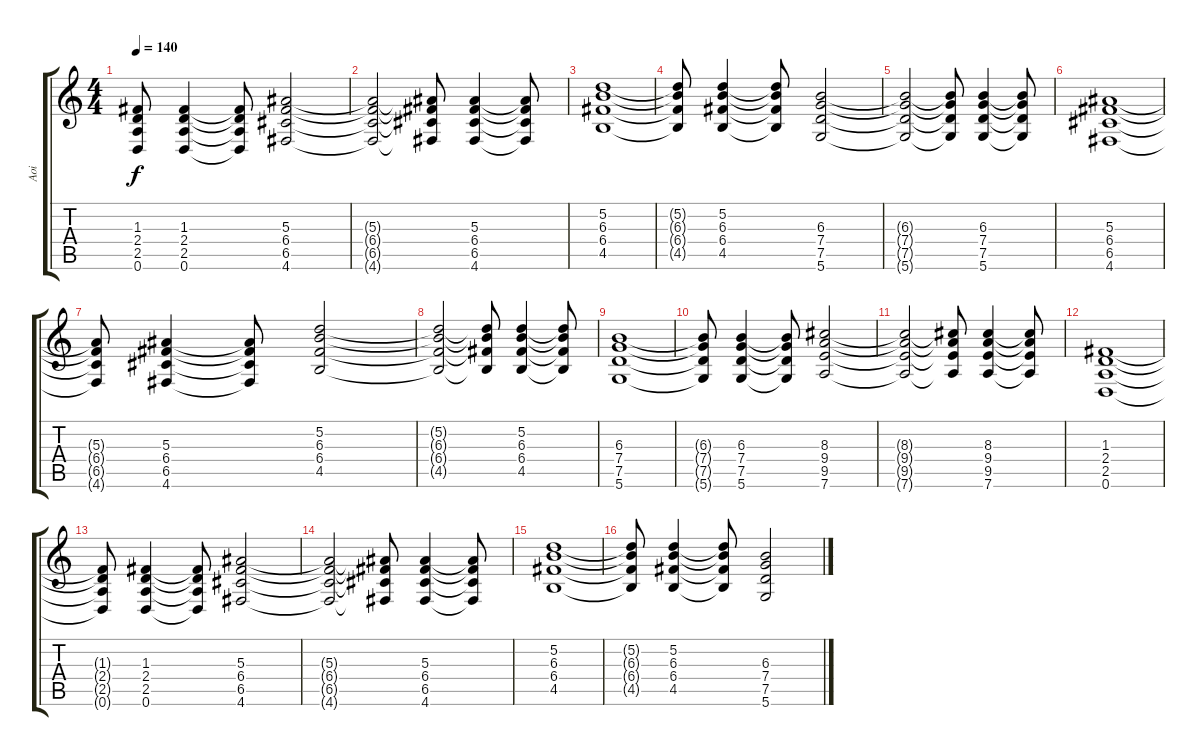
\track ("Aoi" "Aoi") {instrument distortionguitar}
\staff {score tabs}
\tuning (D4 A3 F3 C3 G2 D2) {hide}
\ts (4 4)
\tempo 140
\clef g2
\ks c
(1.3{t} 2.4{t} 2.5{t} 0.6{t}).8{dy f} (1.3 2.4 2.5 0.6).4 (1.3{t} 2.4{t} 2.5{t} 0.6{t}).8 (5.3 6.4 6.5 4.6).2 |
(5.3{t} 6.4{t} 6.5{t} 4.6{t}).2 (5.3{t} 6.4{t} 6.5{t} 4.6{t}).8 (5.3 6.4 6.5 4.6).4 (5.3{t} 6.4{t} 6.5{t} 4.6{t}).8 |
(5.2 6.3 6.4 4.5).1 |
(5.2{t} 6.3{t} 6.4{t} 4.5{t}).8 (5.2 6.3 6.4 4.5).4 (5.2{t} 6.3{t} 6.4{t} 4.5{t}).8 (6.3 7.4 7.5 5.6).2 |
(6.3{t} 7.4{t} 7.5{t} 5.6{t}).2 (6.3{t} 7.4{t} 7.5{t} 5.6{t}).8 (6.3 7.4 7.5 5.6).4 (6.3{t} 7.4{t} 7.5{t} 5.6{t}).8 |
(5.3 6.4 6.5 4.6).1 |
(5.3{t} 6.4{t} 6.5{t} 4.6{t}).8 (5.3 6.4 6.5 4.6).4 (5.3{t} 6.4{t} 6.5{t} 4.6{t}).8 (5.2 6.3 6.4 4.5).2 |
(5.2{t} 6.3{t} 6.4{t} 4.5{t}).2 (5.2{t} 6.3{t} 6.4{t} 4.5{t}).8 (5.2 6.3 6.4 4.5).4 (5.2{t} 6.3{t} 6.4{t} 4.5{t}).8 |
(6.3 7.4 7.5 5.6).1 |
(6.3{t} 7.4{t} 7.5{t} 5.6{t}).8 (6.3 7.4 7.5 5.6).4 (6.3{t} 7.4{t} 7.5{t} 5.6{t}).8 (8.3 9.4 9.5 7.6).2 |
(8.3{t} 9.4{t} 9.5{t} 7.6{t}).2 (8.3{t} 9.4{t} 9.5{t} 7.6{t}).8 (8.3 9.4 9.5 7.6).4 (8.3{t} 9.4{t} 9.5{t} 7.6{t}).8 |
(1.3 2.4 2.5 0.6).1 |
(1.3{t} 2.4{t} 2.5{t} 0.6{t}).8 (1.3 2.4 2.5 0.6).4 (1.3{t} 2.4{t} 2.5{t} 0.6{t}).8 (5.3 6.4 6.5 4.6).2 |
(5.3{t} 6.4{t} 6.5{t} 4.6{t}).2 (5.3{t} 6.4{t} 6.5{t} 4.6{t}).8 (5.3 6.4 6.5 4.6).4 (5.3{t} 6.4{t} 6.5{t} 4.6{t}).8 |
(5.2 6.3 6.4 4.5).1 |
(5.2{t} 6.3{t} 6.4{t} 4.5{t}).8 (5.2 6.3 6.4 4.5).4 (5.2{t} 6.3{t} 6.4{t} 4.5{t}).8 (6.3 7.4 7.5 5.6).2
